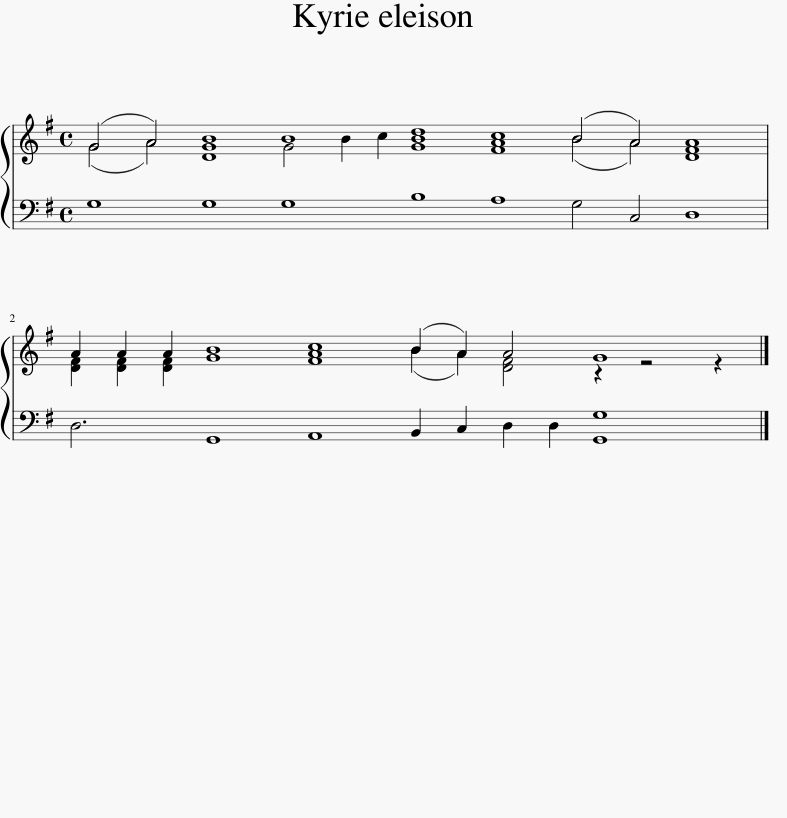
X:1
%%score { ( 1 2 ) | 3 }
L:1/8
M:4/4
I:linebreak $
K:G
V:1 treble
V:2 treble
V:3 bass
V:1
 (G4 A4) B8 B8 d8 c8 (B4 A4) A8 |$ A2 A2 A2 B8 c8 (B2 A2) A4 G8 |] %2
V:2
 (G4 A4) [DG]8 G4 B2 c2 [GB]8 [FA]8 (B4 A4) [DF]8 |$ [DF]2 [DF]2 [DF]2 G8 [FA]8 (B2 A2) [DF]4 z2 z4 z2 |] %2
V:3
 G,8 G,8 G,8 B,8 A,8 G,4 C,4 D,8 |$ D,6 G,,8 A,,8 B,,2 C,2 D,2 D,2 [G,,G,]8 |] %2
